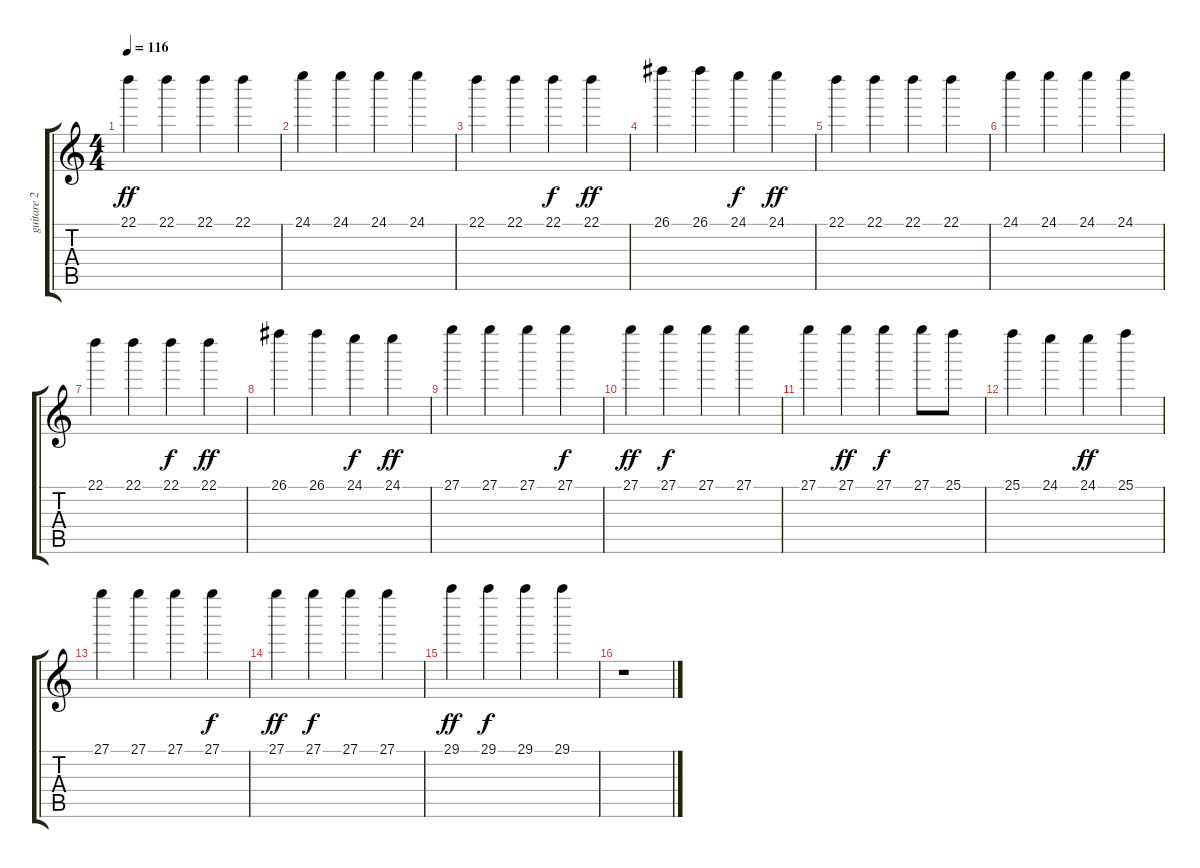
\track ("guitare 2" "guitare 2") {instrument distortionguitar}
\staff {score tabs}
\tuning (E4 B3 G3 D3 A2 E2) {hide}
\ts (4 4)
\tempo 116
\clef g2
\ks c
22.1.4{dy ff} 22.1.4 22.1.4 22.1.4 |
24.1.4 24.1.4 24.1.4 24.1.4 |
22.1.4 22.1.4 22.1.4{dy f} 22.1.4{dy ff} |
26.1.4 26.1.4 24.1.4{dy f} 24.1.4{dy ff} |
22.1.4 22.1.4 22.1.4 22.1.4 |
24.1.4 24.1.4 24.1.4 24.1.4 |
22.1.4 22.1.4 22.1.4{dy f} 22.1.4{dy ff} |
26.1.4 26.1.4 24.1.4{dy f} 24.1.4{dy ff} |
27.1.4 27.1.4 27.1.4 27.1.4{dy f} |
27.1.4{dy ff} 27.1.4{dy f} 27.1.4 27.1.4 |
27.1.4 27.1.4{dy ff} 27.1.4{dy f} 27.1.8 25.1.8 |
25.1.4 24.1.4 24.1.4{dy ff} 25.1.4 |
27.1.4 27.1.4 27.1.4 27.1.4{dy f} |
27.1.4{dy ff} 27.1.4{dy f} 27.1.4 27.1.4 |
29.1.4{dy ff} 29.1.4{dy f} 29.1.4 29.1.4 |
r.1
